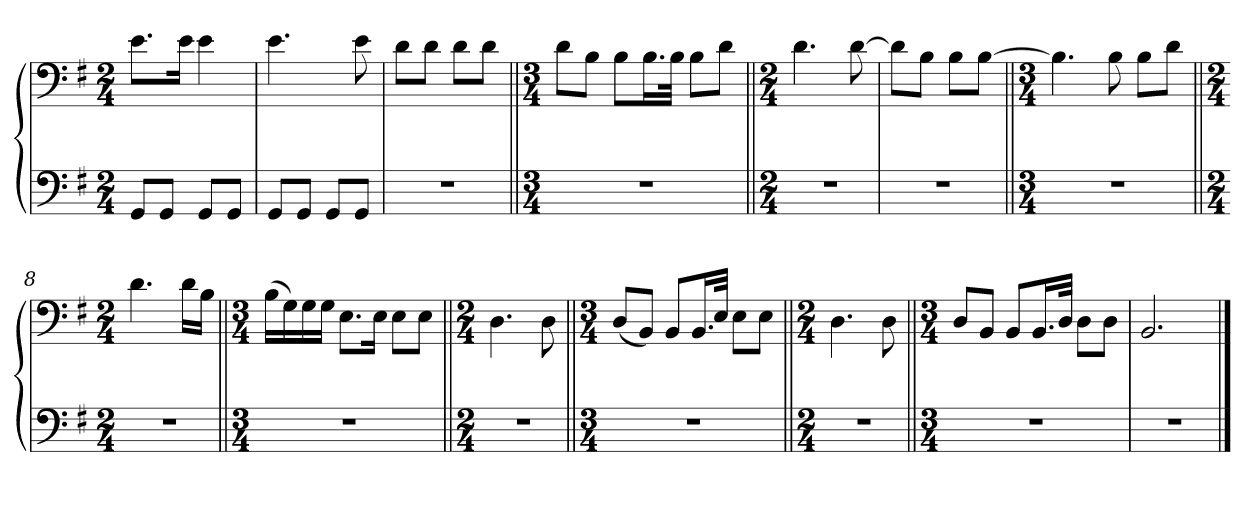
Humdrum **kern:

**kern	**kern
*part1	*part1
*staff2	*staff1
*clefF4	*clefF4
*k[f#]	*k[f#]
*M2/4	*M2/4
=1	=1
8GG/L	8.e\L
8GG/J	.
.	16e\Jk
8GG/L	4e\
8GG/J	.
=2	=2
8GG/L	4.e\
8GG/J	.
8GG/L	.
8GG/J	8e\
=3	=3
2r	8d\L
.	8d\J
.	8d\L
.	8d\J
=4||	=4||
*M3/4	*M3/4
2.r	8d\L
.	8B\J
.	8B\L
.	16.B\L
.	32B\JJk
.	8B\L
.	8d\J
=5||	=5||
*M2/4	*M2/4
2r	4.d\
.	[8d\
=6	=6
2r	8d\L]
.	8B\J
.	8B\L
.	[8B\J
=7||	=7||
*M3/4	*M3/4
2.r	4.B\]
.	8B\
.	8B\L
.	8d\J
=8||	=8||
*M2/4	*M2/4
2r	4.d\
.	16d\LL
.	16B\JJ
=9||	=9||
*M3/4	*M3/4
2.r	(16B\LL
.	16G\)
.	16G\
.	16G\JJ
.	8.E\L
.	16E\Jk
.	8E\L
.	8E\J
=10||	=10||
*M2/4	*M2/4
2r	4.D\
.	8D\
=11||	=11||
*M3/4	*M3/4
2.r	(8D/L
.	8BB/J)
.	8BB/L
.	16.BB/L
.	32E/JJk
.	8E\L
.	8E\J
=12||	=12||
*M2/4	*M2/4
2r	4.D\
.	8D\
=13||	=13||
*M3/4	*M3/4
2.r	8D/L
.	8BB/J
.	8BB/L
.	16.BB/L
.	32D/JJk
.	8D\L
.	8D\J
=14	=14
2.r	2.BB/
==	==
*-	*-
